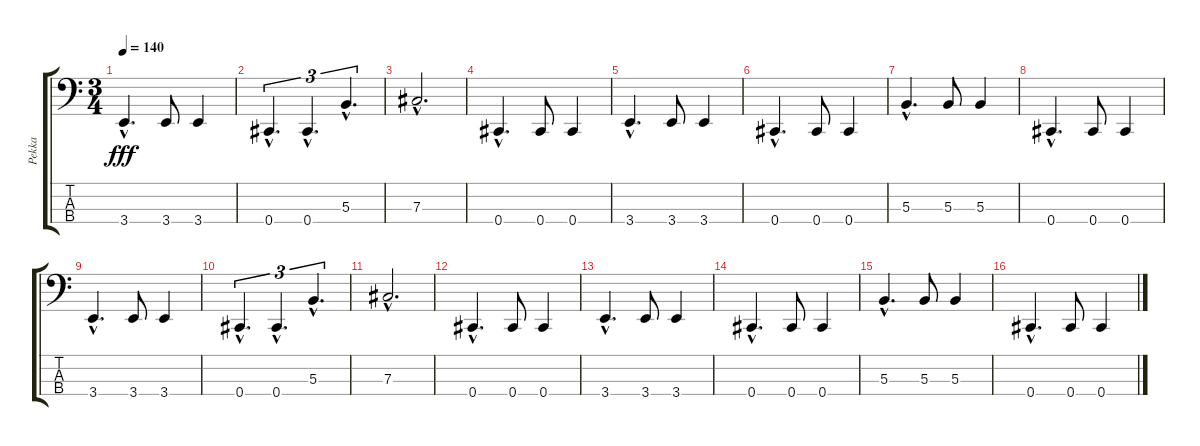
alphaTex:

\track ("Pekka" "Pekka") {instrument electricbassfinger}
\staff {score tabs}
\tuning (E2 B1 Gb1 Db1) {hide}
\ts (3 4)
\tempo 140
\clef f4
\ks c
3.4{hac}.4{d dy fff} 3.4.8 3.4.4 |
0.4{hac}.4{d tu (3 2)} 0.4{hac}.4{d tu (3 2)} 5.3{hac}.4{d tu (3 2)} |
7.3{hac}.2{d} |
0.4{hac}.4{d} 0.4.8 0.4.4 |
3.4{hac}.4{d} 3.4.8 3.4.4 |
0.4{hac}.4{d} 0.4.8 0.4.4 |
5.3{hac}.4{d} 5.3.8 5.3.4 |
0.4{hac}.4{d} 0.4.8 0.4.4 |
3.4{hac}.4{d} 3.4.8 3.4.4 |
0.4{hac}.4{d tu (3 2)} 0.4{hac}.4{d tu (3 2)} 5.3{hac}.4{d tu (3 2)} |
7.3{hac}.2{d} |
0.4{hac}.4{d} 0.4.8 0.4.4 |
3.4{hac}.4{d} 3.4.8 3.4.4 |
0.4{hac}.4{d} 0.4.8 0.4.4 |
5.3{hac}.4{d} 5.3.8 5.3.4 |
0.4{hac}.4{d} 0.4.8 0.4.4
